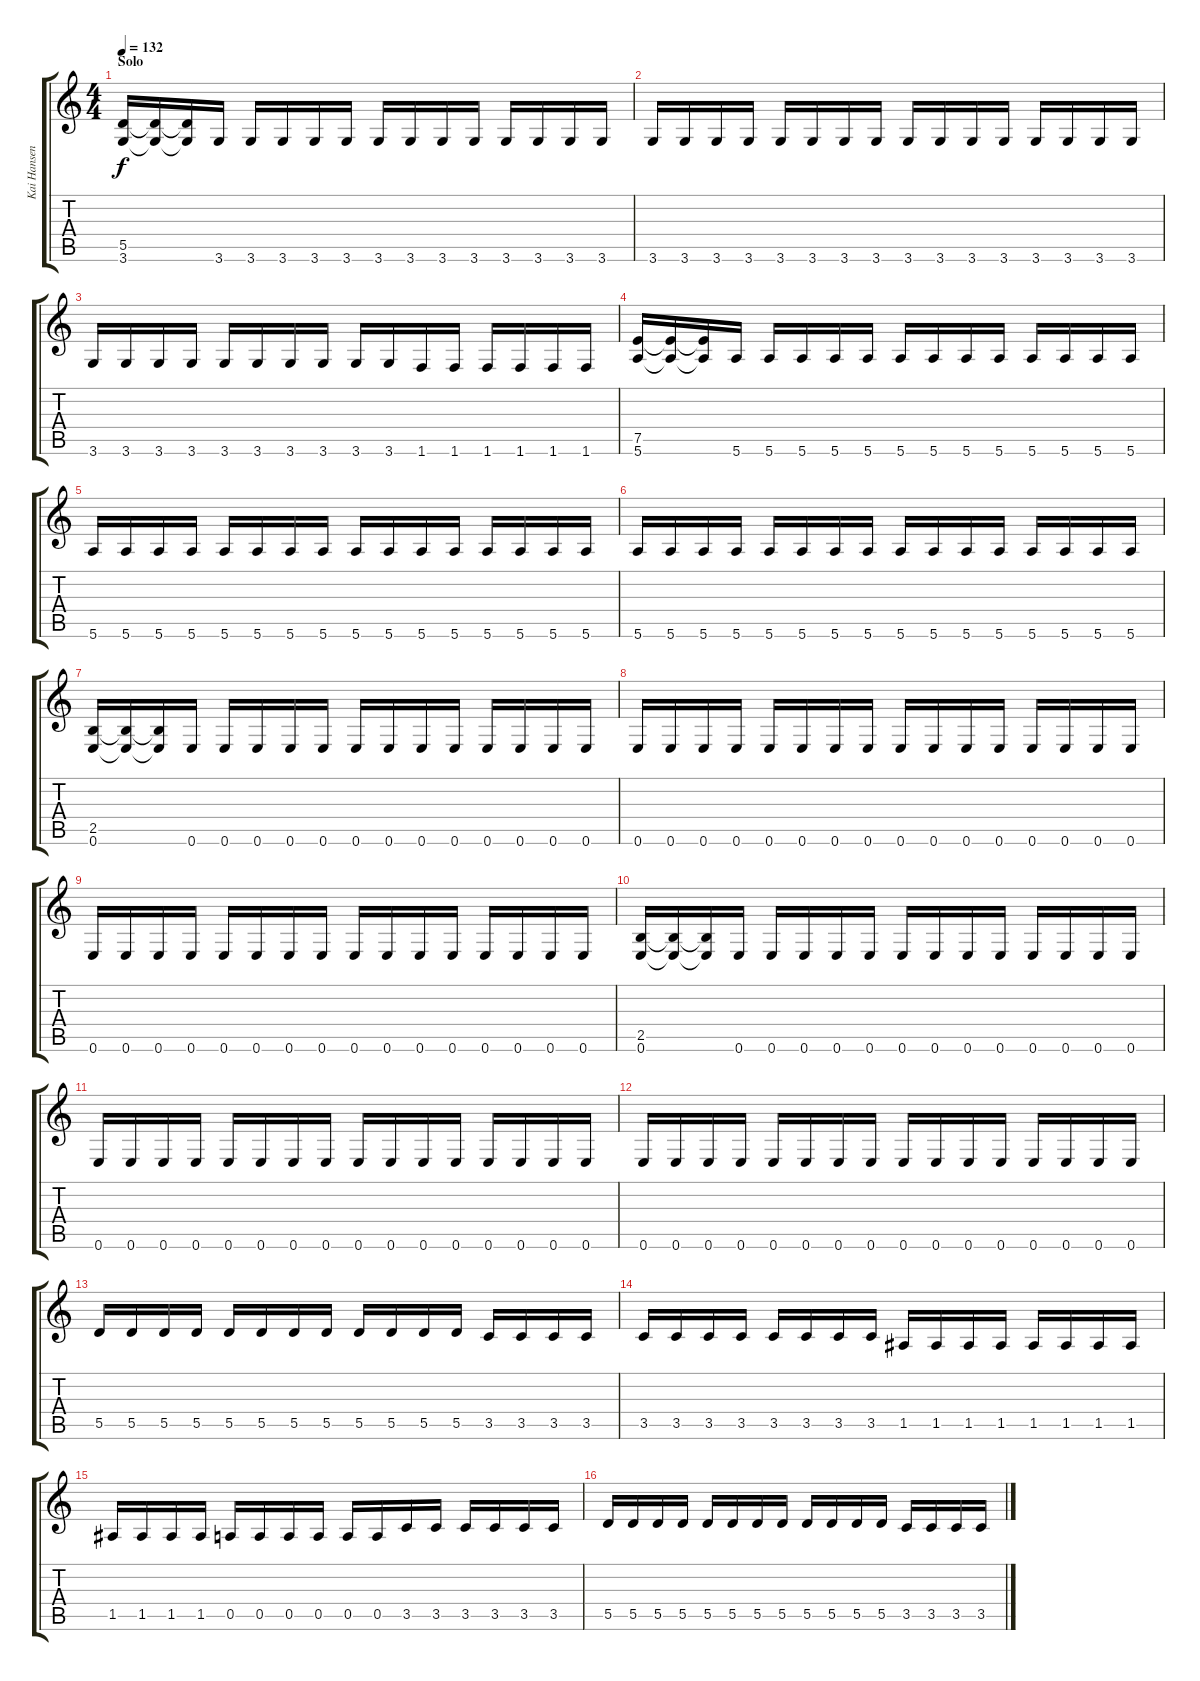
\track ("Kai Hansen" "Kai Hansen") {instrument overdrivenguitar}
\staff {score tabs}
\tuning (E4 B3 G3 D3 A2 E2) {hide}
\ts (4 4)
\section ("" "Solo")
\tempo 132
\clef g2
\ks c
(5.5 3.6).16{dy f} (5.5{t} 3.6{t}).16 (5.5{t} 3.6{t}).16 3.6.16 3.6.16 3.6.16 3.6.16 3.6.16 3.6.16 3.6.16 3.6.16 3.6.16 3.6.16 3.6.16 3.6.16 3.6.16 |
3.6.16 3.6.16 3.6.16 3.6.16 3.6.16 3.6.16 3.6.16 3.6.16 3.6.16 3.6.16 3.6.16 3.6.16 3.6.16 3.6.16 3.6.16 3.6.16 |
3.6.16 3.6.16 3.6.16 3.6.16 3.6.16 3.6.16 3.6.16 3.6.16 3.6.16 3.6.16 1.6.16 1.6.16 1.6.16 1.6.16 1.6.16 1.6.16 |
(7.5 5.6).16 (7.5{t} 5.6{t}).16 (7.5{t} 5.6{t}).16 5.6.16 5.6.16 5.6.16 5.6.16 5.6.16 5.6.16 5.6.16 5.6.16 5.6.16 5.6.16 5.6.16 5.6.16 5.6.16 |
5.6.16 5.6.16 5.6.16 5.6.16 5.6.16 5.6.16 5.6.16 5.6.16 5.6.16 5.6.16 5.6.16 5.6.16 5.6.16 5.6.16 5.6.16 5.6.16 |
5.6.16 5.6.16 5.6.16 5.6.16 5.6.16 5.6.16 5.6.16 5.6.16 5.6.16 5.6.16 5.6.16 5.6.16 5.6.16 5.6.16 5.6.16 5.6.16 |
(2.5 0.6).16 (2.5{t} 0.6{t}).16 (2.5{t} 0.6{t}).16 0.6.16 0.6.16 0.6.16 0.6.16 0.6.16 0.6.16 0.6.16 0.6.16 0.6.16 0.6.16 0.6.16 0.6.16 0.6.16 |
0.6.16 0.6.16 0.6.16 0.6.16 0.6.16 0.6.16 0.6.16 0.6.16 0.6.16 0.6.16 0.6.16 0.6.16 0.6.16 0.6.16 0.6.16 0.6.16 |
0.6.16 0.6.16 0.6.16 0.6.16 0.6.16 0.6.16 0.6.16 0.6.16 0.6.16 0.6.16 0.6.16 0.6.16 0.6.16 0.6.16 0.6.16 0.6.16 |
(2.5 0.6).16 (2.5{t} 0.6{t}).16 (2.5{t} 0.6{t}).16 0.6.16 0.6.16 0.6.16 0.6.16 0.6.16 0.6.16 0.6.16 0.6.16 0.6.16 0.6.16 0.6.16 0.6.16 0.6.16 |
0.6.16 0.6.16 0.6.16 0.6.16 0.6.16 0.6.16 0.6.16 0.6.16 0.6.16 0.6.16 0.6.16 0.6.16 0.6.16 0.6.16 0.6.16 0.6.16 |
0.6.16 0.6.16 0.6.16 0.6.16 0.6.16 0.6.16 0.6.16 0.6.16 0.6.16 0.6.16 0.6.16 0.6.16 0.6.16 0.6.16 0.6.16 0.6.16 |
5.5.16 5.5.16 5.5.16 5.5.16 5.5.16 5.5.16 5.5.16 5.5.16 5.5.16 5.5.16 5.5.16 5.5.16 3.5.16 3.5.16 3.5.16 3.5.16 |
3.5.16 3.5.16 3.5.16 3.5.16 3.5.16 3.5.16 3.5.16 3.5.16 1.5.16 1.5.16 1.5.16 1.5.16 1.5.16 1.5.16 1.5.16 1.5.16 |
1.5.16 1.5.16 1.5.16 1.5.16 0.5.16 0.5.16 0.5.16 0.5.16 0.5.16 0.5.16 3.5.16 3.5.16 3.5.16 3.5.16 3.5.16 3.5.16 |
5.5.16 5.5.16 5.5.16 5.5.16 5.5.16 5.5.16 5.5.16 5.5.16 5.5.16 5.5.16 5.5.16 5.5.16 3.5.16 3.5.16 3.5.16 3.5.16
